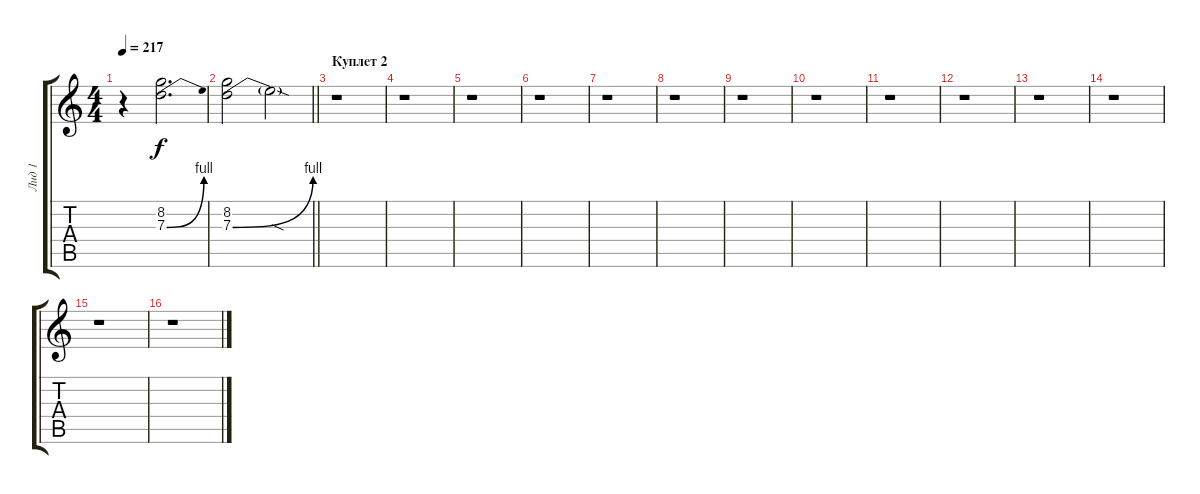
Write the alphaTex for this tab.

\track ("Лид 1" "Лид 1") {instrument overdrivenguitar}
\staff {score tabs}
\tuning (E4 B3 G3 D3 A2 E2) {hide}
\ts (4 4)
\tempo 217
\clef g2
\ks c
r.4{dy f} (8.2 7.3{be (bend 0 0 60 4)}).2{d} |
\barLineRight lightlight
(8.2 7.3{be (bend 0 0 60 4)}).2 7.3{sod t}.2 |
\section ("" "Куплет 2")
r.1 |
r.1 |
r.1 |
r.1 |
r.1 |
r.1 |
r.1 |
r.1 |
r.1 |
r.1 |
r.1 |
r.1 |
r.1 |
r.1
